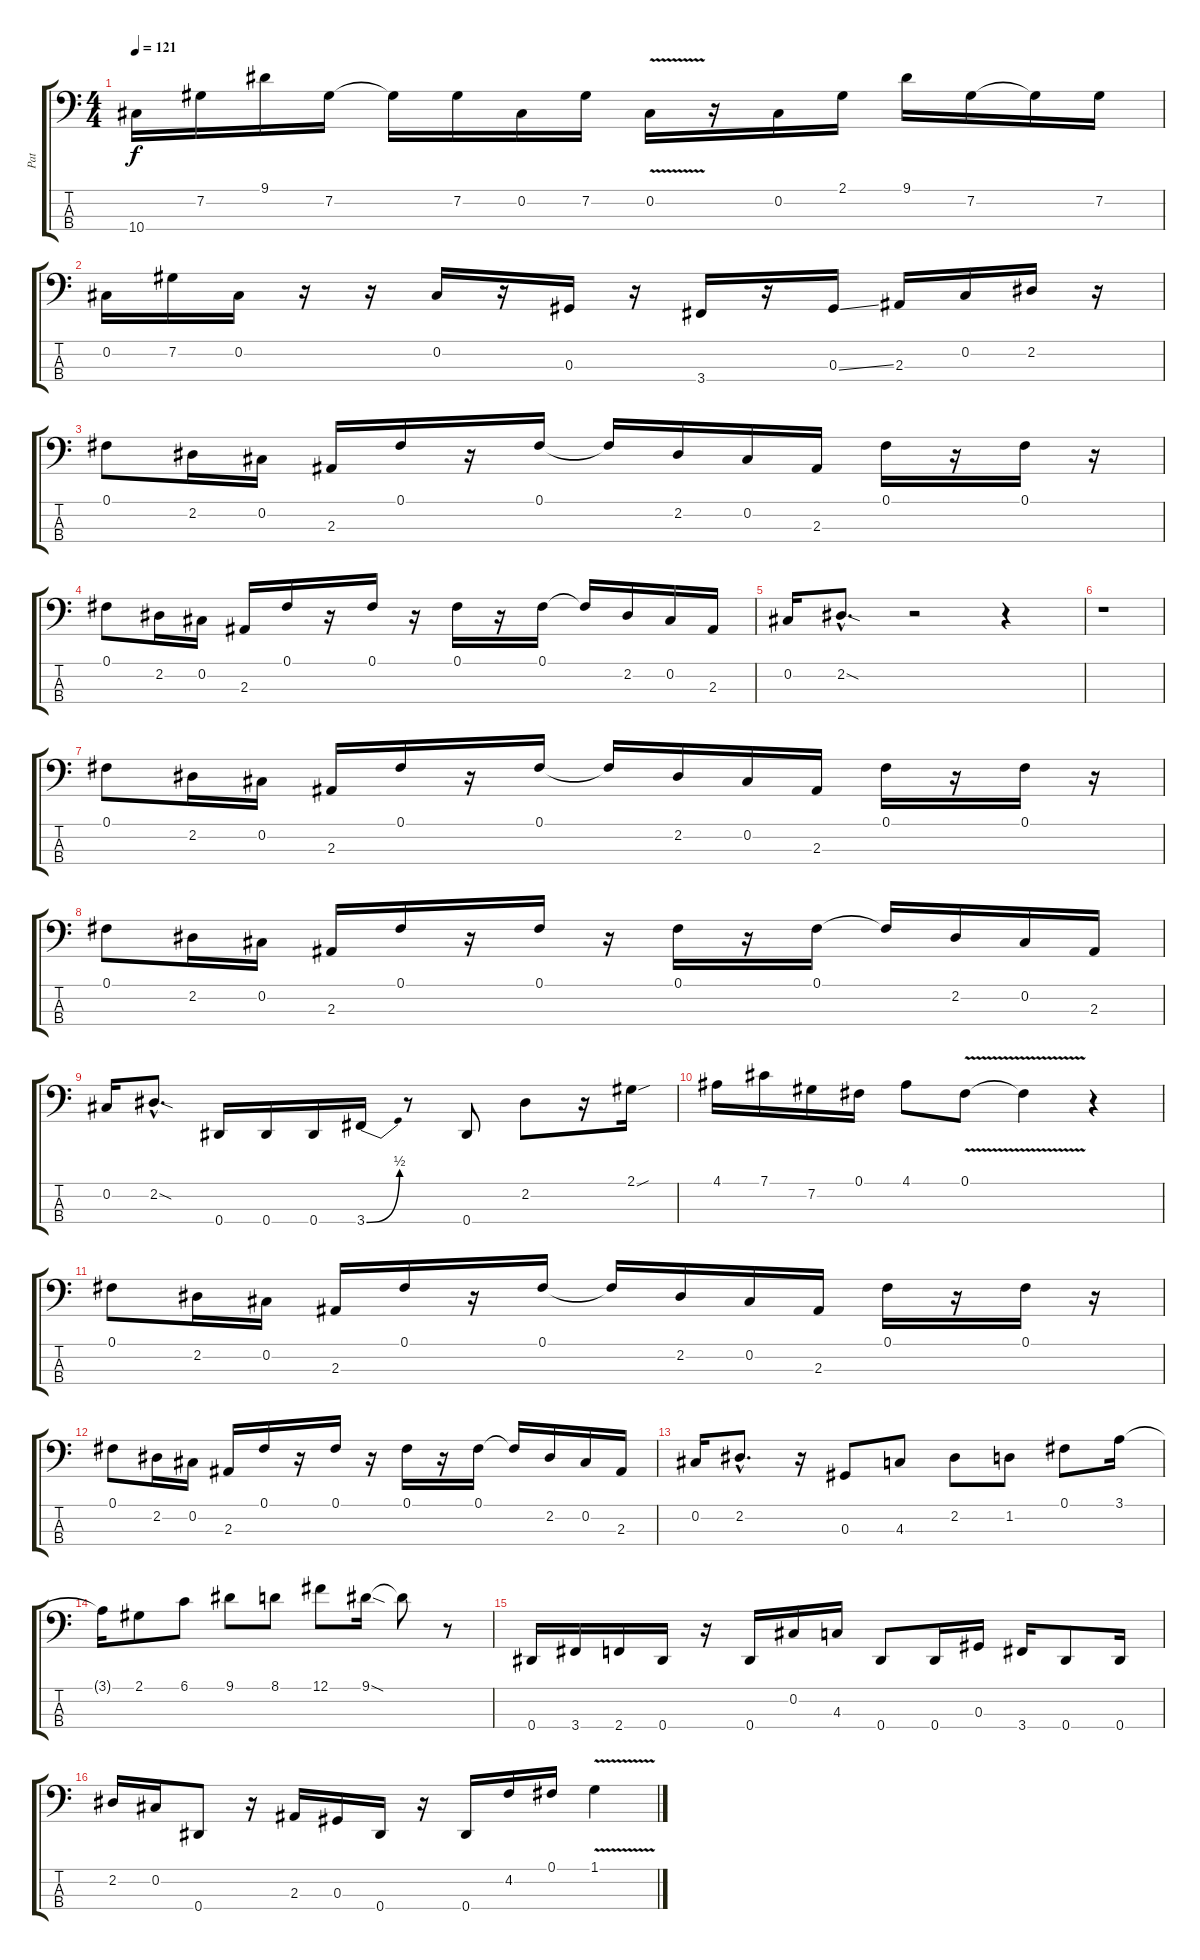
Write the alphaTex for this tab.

\track ("Pat" "Pat") {instrument electricbasspick}
\staff {score tabs}
\tuning (Gb2 Db2 Ab1 Eb1) {hide}
\ts (4 4)
\tempo 121
\clef f4
\ks c
10.4.16{dy f} 7.2.16 9.1.16 7.2.16 7.2{t}.16 7.2.16 0.2.16 7.2.16 0.2{v}.16 r.16 0.2.16 2.1.16 9.1.16 7.2.16 7.2{t}.16 7.2.16 |
0.2.16 7.2.16 0.2.16 r.16 r.16 0.2.16 r.16 0.3.16 r.16 3.4.16 r.16 0.3{ss}.16 2.3.16 0.2.16 2.2.16 r.16 |
0.1.8 2.2.16 0.2.16 2.3.16 0.1.16 r.16 0.1.16 0.1{t}.16 2.2.16 0.2.16 2.3.16 0.1.16 r.16 0.1.16 r.16 |
0.1.8 2.2.16 0.2.16 2.3.16 0.1.16 r.16 0.1.16 r.16 0.1.16 r.16 0.1.16 0.1{t}.16 2.2.16 0.2.16 2.3.16 |
0.2.16 2.2{sod hac}.8{d} r.2 r.4 |
r.1 |
0.1.8 2.2.16 0.2.16 2.3.16 0.1.16 r.16 0.1.16 0.1{t}.16 2.2.16 0.2.16 2.3.16 0.1.16 r.16 0.1.16 r.16 |
0.1.8 2.2.16 0.2.16 2.3.16 0.1.16 r.16 0.1.16 r.16 0.1.16 r.16 0.1.16 0.1{t}.16 2.2.16 0.2.16 2.3.16 |
0.2.16 2.2{sod hac}.8{d} 0.4.16 0.4.16 0.4.16 3.4{be (bend 0 0 60 2)}.16 r.8 0.4.8 2.2.8 r.16 2.1{sou}.16 |
4.1.16 7.1.16 7.2.16 0.1.16 4.1.8 0.1{v}.8 0.1{t}.4 r.4 |
0.1.8 2.2.16 0.2.16 2.3.16 0.1.16 r.16 0.1.16 0.1{t}.16 2.2.16 0.2.16 2.3.16 0.1.16 r.16 0.1.16 r.16 |
0.1.8 2.2.16 0.2.16 2.3.16 0.1.16 r.16 0.1.16 r.16 0.1.16 r.16 0.1.16 0.1{t}.16 2.2.16 0.2.16 2.3.16 |
0.2.16 2.2{hac}.8{d} r.16 0.3.8 4.3.8 2.2.8 1.2.8 0.1.8 3.1.16 |
3.1{t}.16 2.1.8 6.1.8 9.1.8 8.1.8 12.1.8 9.1{sod}.16 9.1{t}.8 r.8 |
0.4.16 3.4.16 2.4.16 0.4.16 r.16 0.4.16 0.2.16 4.3.16 0.4.8 0.4.16 0.3.16 3.4.16 0.4.8 0.4.16 |
2.2.16 0.2.16 0.4.8 r.16 2.3.16 0.3.16 0.4.16 r.16 0.4.16 4.2.16 0.1.16 1.1{v}.4
